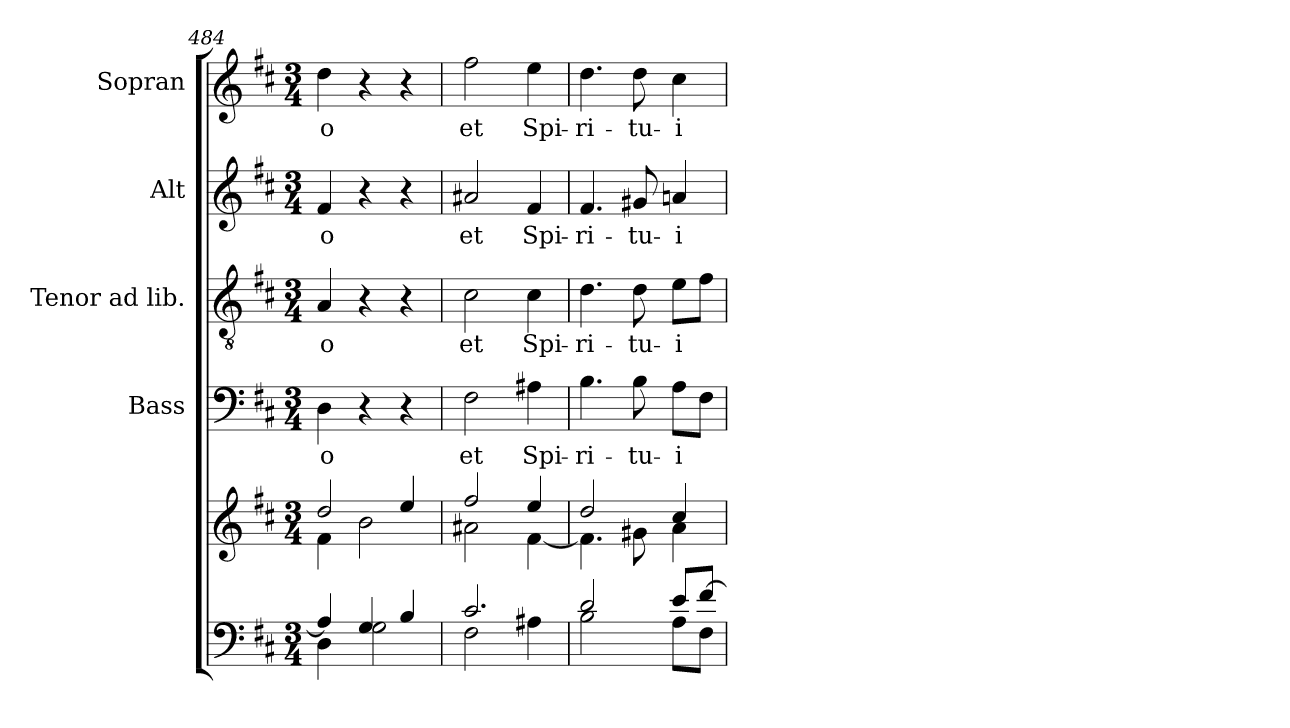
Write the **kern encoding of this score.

**kern	**kern	**kern	**text	**kern	**text	**kern	**text	**kern	**text
*part5	*part5	*part4	*part4	*part3	*part3	*part2	*part2	*part1	*part1
*staff6	*staff5	*staff4	*staff4	*staff3	*staff3	*staff2	*staff2	*staff1	*staff1
*	*	*I"Bass	*	*I"Tenor ad lib.	*	*I"Alt	*	*I"Sopran	*
*	*	*I'B.	*	*I'T.	*	*I'A.	*	*I'S.	*
!!LO:PB:g=z
*clefF4	*clefG2	*clefF4	*	*clefGv2	*	*clefG2	*	*clefG2	*
*k[f#c#]	*k[f#c#]	*k[f#c#]	*	*k[f#c#]	*	*k[f#c#]	*	*k[f#c#]	*
*D:	*D:	*D:	*	*D:	*	*D:	*	*D:	*
*M3/4	*M3/4	*M3/4	*	*M3/4	*	*M3/4	*	*M3/4	*
=484	=484	=484	=484	=484	=484	=484	=484	=484	=484
*^	*^	*	*	*	*	*	*	*	*
!	!	!	!	!	!LO:LY:b	!	!LO:LY:b	!	!LO:LY:b	!	!LO:LY:b
4A/]	4D\	2dd/	4f#\	4D\	-o	4A/	-o	4f#/	-o	4dd\	-o
4G/	2G\	.	2b\	4r	.	4r	.	4r	.	4r	.
4B/	.	4ee/	.	4r	.	4r	.	4r	.	4r	.
=485	=485	=485	=485	=485	=485	=485	=485	=485	=485	=485	=485
!	!	!	!	!	!LO:LY:b	!	!LO:LY:b	!	!LO:LY:b	!	!LO:LY:b
2.c#/	2F#\	2ff#/	2a#X\	2F#\	et	2c#\	et	2a#X/	et	2ff#\	et
!	!	!	!	!	!LO:LY:b	!	!LO:LY:b	!	!LO:LY:b	!	!LO:LY:b
.	4A#X\	4ee/	[<4f#\	4A#X\	Spi-	4c#\	Spi-	4f#/	Spi-	4ee\	Spi-
=486	=486	=486	=486	=486	=486	=486	=486	=486	=486	=486	=486
!	!	!	!	!	!LO:LY:b	!	!LO:LY:b	!	!LO:LY:b	!	!LO:LY:b
2d/	2B\	2dd/	4.f#\]	4.B\	-ri-	4.d\	-ri-	4.f#/	-ri-	4.dd\	-ri-
!	!	!	!	!	!LO:LY:b	!	!LO:LY:b	!	!LO:LY:b	!	!LO:LY:b
.	.	.	8g#X\	8B\	-tu-	8d\	-tu-	8g#X/	-tu-	8dd\	-tu-
!	!	!	!	!	!LO:LY:b	!	!LO:LY:b	!	!LO:LY:b	!	!LO:LY:b
8e/L	8A\L	4cc#/	4a\	8A\L	-i	8e\L	-i	4an/	-i	4cc#\	-i
[>8f#/J	8F#\J	.	.	8F#\J	.	8f#\J	.	.	.	.	.
*v	*v	*	*	*	*	*	*	*	*	*	*
*	*v	*v	*	*	*	*	*	*	*	*
=	=	=	=	=	=	=	=	=	=
*-	*-	*-	*-	*-	*-	*-	*-	*-	*-
